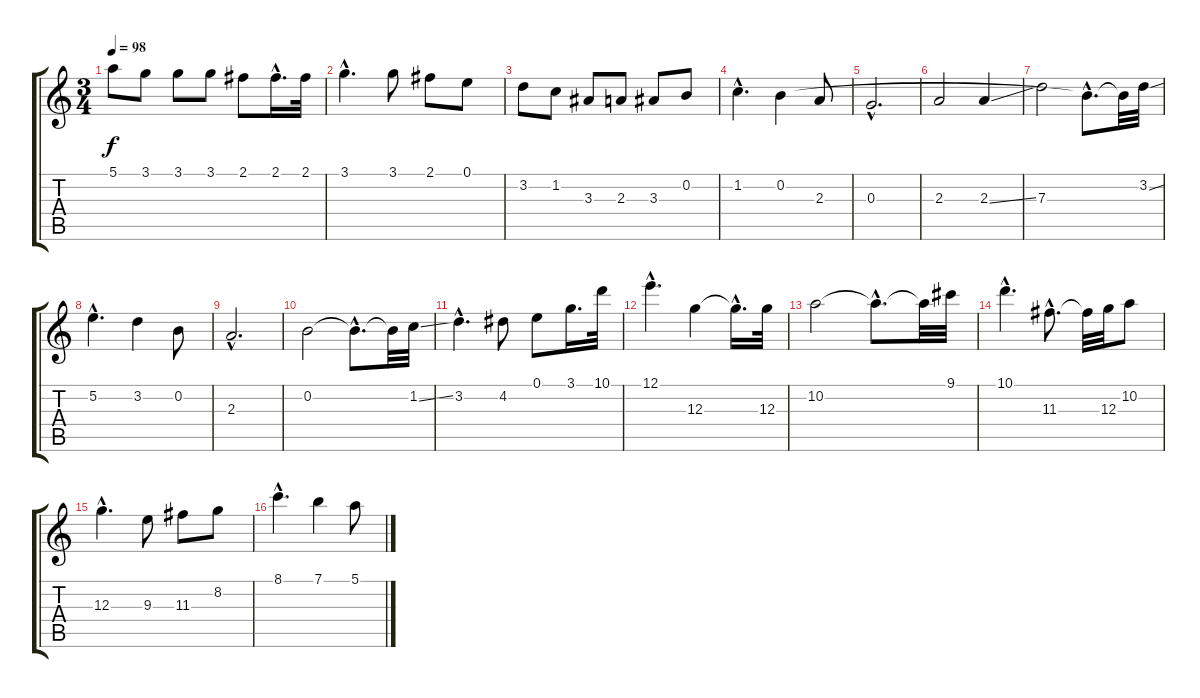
\track "" {instrument overdrivenguitar}
\staff {score tabs}
\tuning (E4 B3 G3 D3 A2 E2) {hide}
\ts (3 4)
\tempo 98
\clef g2
\ks c
5.1.8{dy f} 3.1.8 3.1.8 3.1.8 2.1.8 2.1{hac}.16{d} 2.1.32 |
3.1{hac}.4{d} 3.1.8 2.1.8 0.1.8 |
3.2.8 1.2.8 3.3.8 2.3.8 3.3.8 0.2.8 |
1.2{hac}.4{d} 0.2.4 2.3.8 |
0.3{hac}.2{d} |
2.3.2 2.3{ss}.4 |
7.3.2 0.2{hac t}.8{d} 0.2{t}.32 3.2{ss}.32 |
5.2{hac}.4{d} 3.2.4 0.2.8 |
2.3{hac}.2{d} |
0.2.2 0.2{hac t}.8{d} 0.2{t}.32 1.2{ss}.32 |
3.2{hac}.4{d} 4.2.8 0.1.8 3.1.16{d} 10.1.32 |
12.1{hac}.4{d} 12.3.4 12.3{hac t}.16{d} 12.3.32 |
10.2.2 10.2{hac t}.8{d} 10.2{t}.32 9.1.32 |
10.1{hac}.4{d} 11.3{hac}.8{d} 11.3{t}.32 12.3.32 10.2.8 |
12.3{hac}.4{d} 9.3.8 11.3.8 8.2.8 |
8.1{hac}.4{d} 7.1.4 5.1.8
